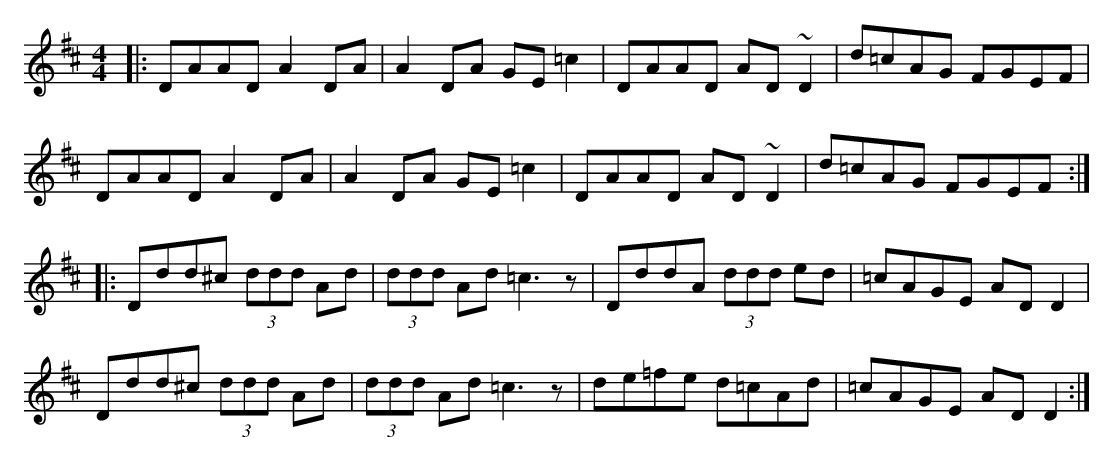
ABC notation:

X:1
M:4/4
K:D
|:DAAD A2 DA|A2 DA GE =c2|DAAD AD ~D2|d=cAG FGEF|
DAAD A2 DA|A2 DA GE =c2|DAAD AD ~D2|d=cAG FGEF:|
|:Ddd^c (3ddd Ad|(3ddd Ad =c3 z1|DddA (3ddd ed|=cAGE AD D2|
Ddd^c (3ddd Ad|(3ddd Ad =c3 z1|de=fe d=cAd|=cAGE AD D2:|
